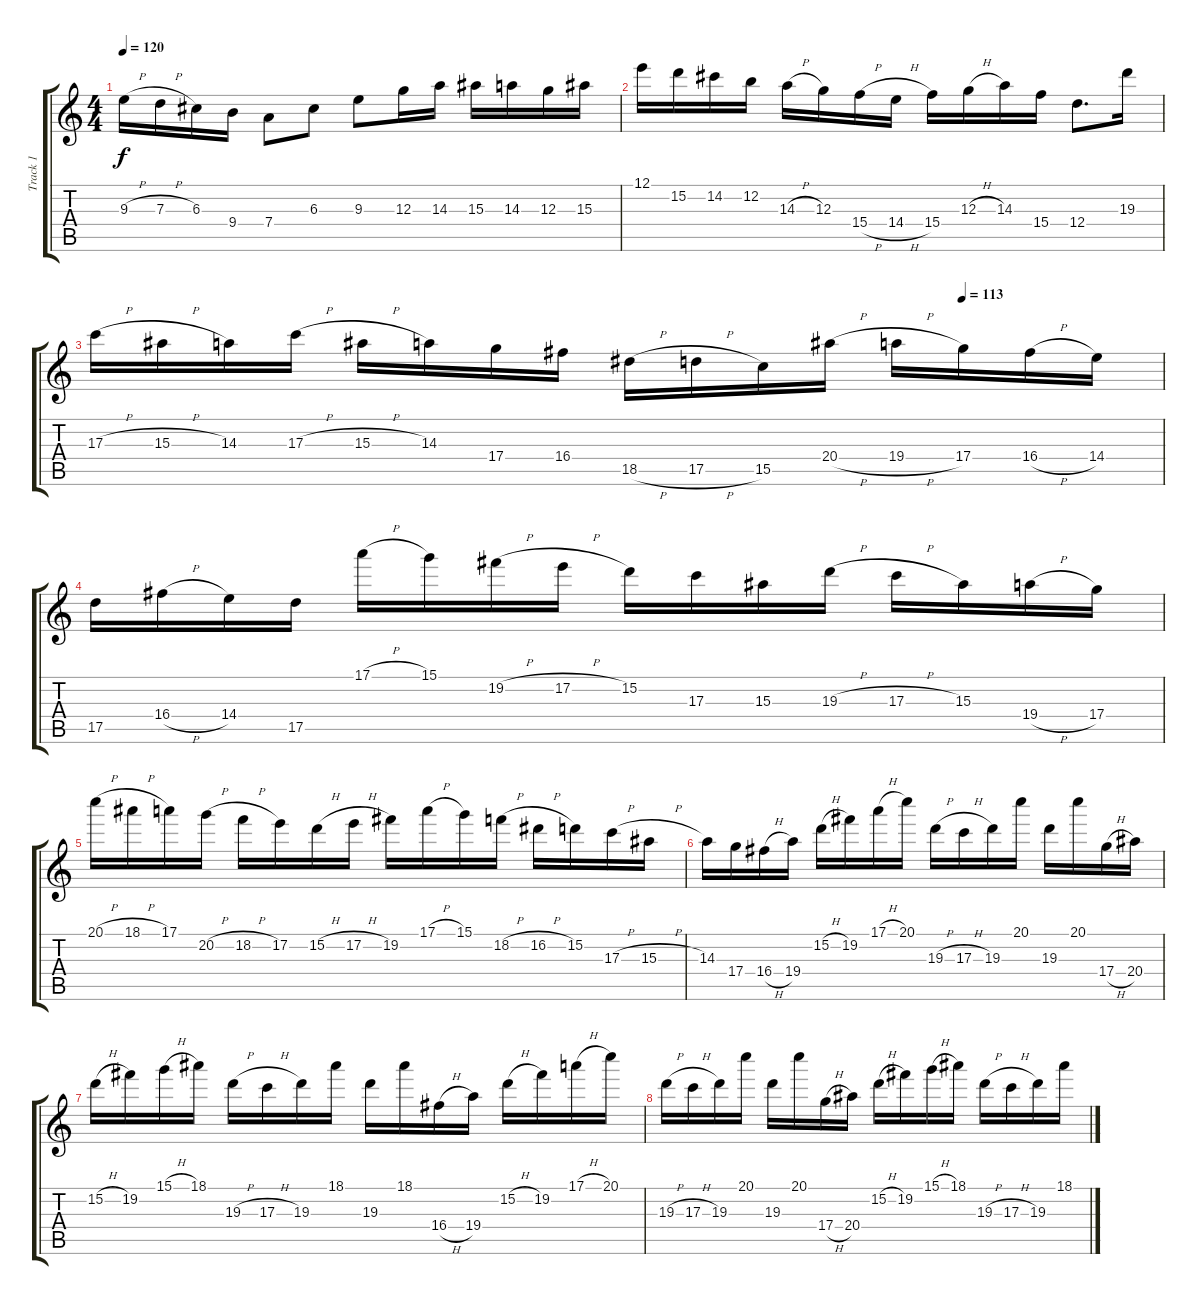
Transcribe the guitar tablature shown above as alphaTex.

\track ("Track 1" "Track 1") {instrument distortionguitar}
\staff {score tabs}
\tuning (E4 B3 G3 D3 A2 E2) {hide}
\ts (4 4)
\tempo 120
\clef g2
\ks c
9.3{h}.16{dy f} 7.3{h}.16 6.3.16 9.4.16 7.4.8 6.3.8 9.3.8 12.3.16 14.3.16 15.3.16 14.3.16 12.3.16 15.3.16 |
12.1.16 15.2.16 14.2.16 12.2.16 14.3{h}.16 12.3.16 15.4{h}.16 14.4{h}.16 15.4.16 12.3{h}.16 14.3.16 15.4.16 12.4.8{d} 19.3.16 |
\tempo (113 0.8125)
17.3{h}.16 15.3{h}.16 14.3.16 17.3{h}.16 15.3{h}.16 14.3.16 17.4.16 16.4.16 18.5{h}.16 17.5{h}.16 15.5.16 20.4{h}.16 19.4{h}.16 17.4.16 16.4{h}.16 14.4.16 |
17.5.16 16.4{h}.16 14.4.16 17.5.16 17.1{h}.16 15.1.16 19.2{h}.16 17.2{h}.16 15.2.16 17.3.16 15.3.16 19.3{h}.16 17.3{h}.16 15.3.16 19.4{h}.16 17.4.16 |
20.1{h}.16 18.1{h}.16 17.1.16 20.2{h}.16 18.2{h}.16 17.2.16 15.2{h}.16 17.2{h}.16 19.2.16 17.1{h}.16 15.1.16 18.2{h}.16 16.2{h}.16 15.2.16 17.3{h}.16 15.3{h}.16 |
14.3.16 17.4.16 16.4{h}.16 19.4.16 15.2{h}.16 19.2.16 17.1{h}.16 20.1.16 19.3{h}.16 17.3{h}.16 19.3.16 20.1.16 19.3.16 20.1.16 17.4{h}.16 20.4.16 |
15.2{h}.16 19.2.16 15.1{h}.16 18.1.16 19.3{h}.16 17.3{h}.16 19.3.16 18.1.16 19.3.16 18.1.16 16.4{h}.16 19.4.16 15.2{h}.16 19.2.16 17.1{h}.16 20.1.16 |
19.3{h}.16 17.3{h}.16 19.3.16 20.1.16 19.3.16 20.1.16 17.4{h}.16 20.4.16 15.2{h}.16 19.2.16 15.1{h}.16 18.1.16 19.3{h}.16 17.3{h}.16 19.3.16 18.1.16
